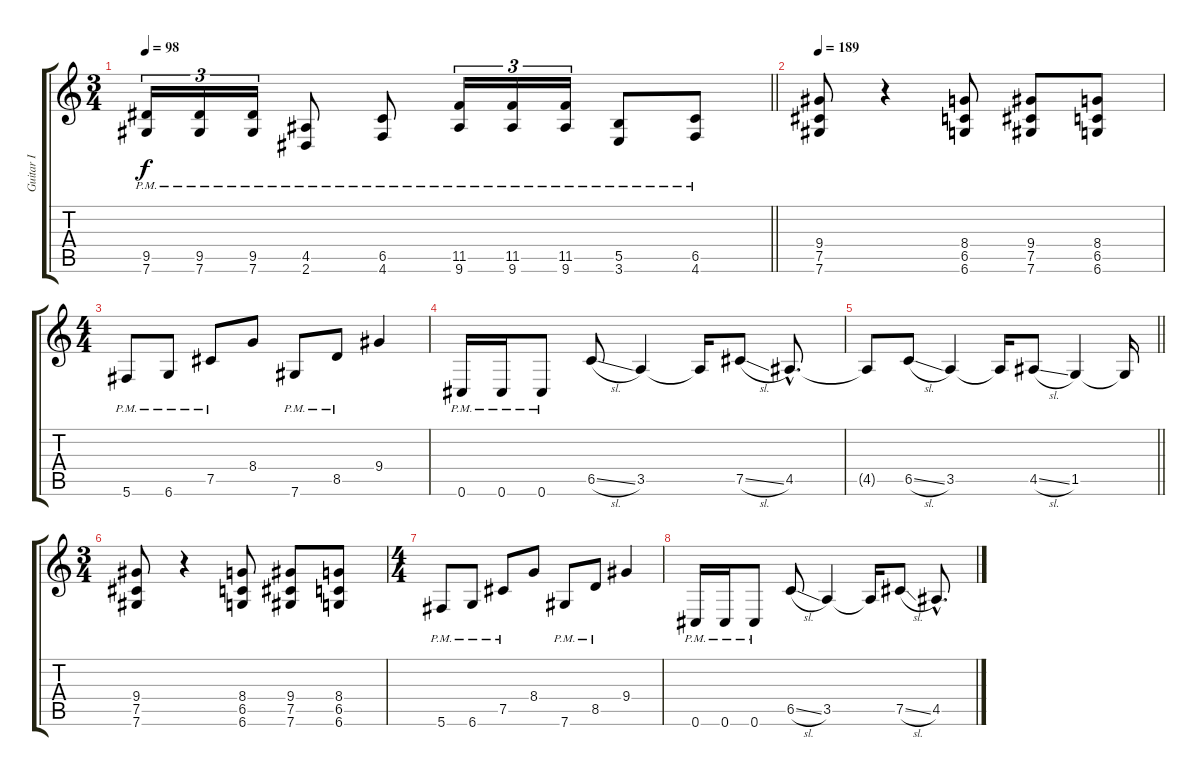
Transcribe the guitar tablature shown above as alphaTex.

\track ("Guitar I" "Guitar I") {instrument distortionguitar}
\staff {score tabs}
\tuning (Db4 Ab3 E3 B2 Gb2 Db2) {hide}
\ts (3 4)
\tempo 98
\clef g2
\barLineRight lightlight
\ks c
(9.5{pm} 7.6{pm}).16{tu (3 2) dy f} (9.5{pm} 7.6{pm}).16{tu (3 2)} (9.5{pm} 7.6{pm}).16{tu (3 2)} (4.5{pm} 2.6{pm}).8 (6.5{pm} 4.6{pm}).8 (11.5{pm} 9.6{pm}).16{tu (3 2)} (11.5{pm} 9.6{pm}).16{tu (3 2)} (11.5{pm} 9.6{pm}).16{tu (3 2)} (5.5{pm} 3.6{pm}).8 (6.5{pm} 4.6{pm}).8 |
\tempo 189
(9.4 7.5 7.6).8 r.4 (8.4 6.5 6.6).8 (9.4 7.5 7.6).8 (8.4 6.5 6.6).8 |
\ts (4 4)
5.6{pm}.8 6.6{pm}.8 7.5{pm}.8 8.4.8 7.6{pm}.8 8.5{pm}.8 9.4.4 |
0.6{pm}.16 0.6{pm}.16 0.6{pm}.8 6.5{sl}.8 3.5.4 3.5{t}.16 7.5{sl}.8 4.5{hac}.8{d} |
\barLineRight lightlight
4.5{t}.8 6.5{sl}.8 3.5.4 3.5{t}.16 4.5{sl}.8 1.5.4 1.5{t}.16 |
\ts (3 4)
(9.4 7.5 7.6).8 r.4 (8.4 6.5 6.6).8 (9.4 7.5 7.6).8 (8.4 6.5 6.6).8 |
\ts (4 4)
5.6{pm}.8 6.6{pm}.8 7.5{pm}.8 8.4.8 7.6{pm}.8 8.5{pm}.8 9.4.4 |
0.6{pm}.16 0.6{pm}.16 0.6{pm}.8 6.5{sl}.8 3.5.4 3.5{t}.16 7.5{sl}.8 4.5{hac}.8{d}
